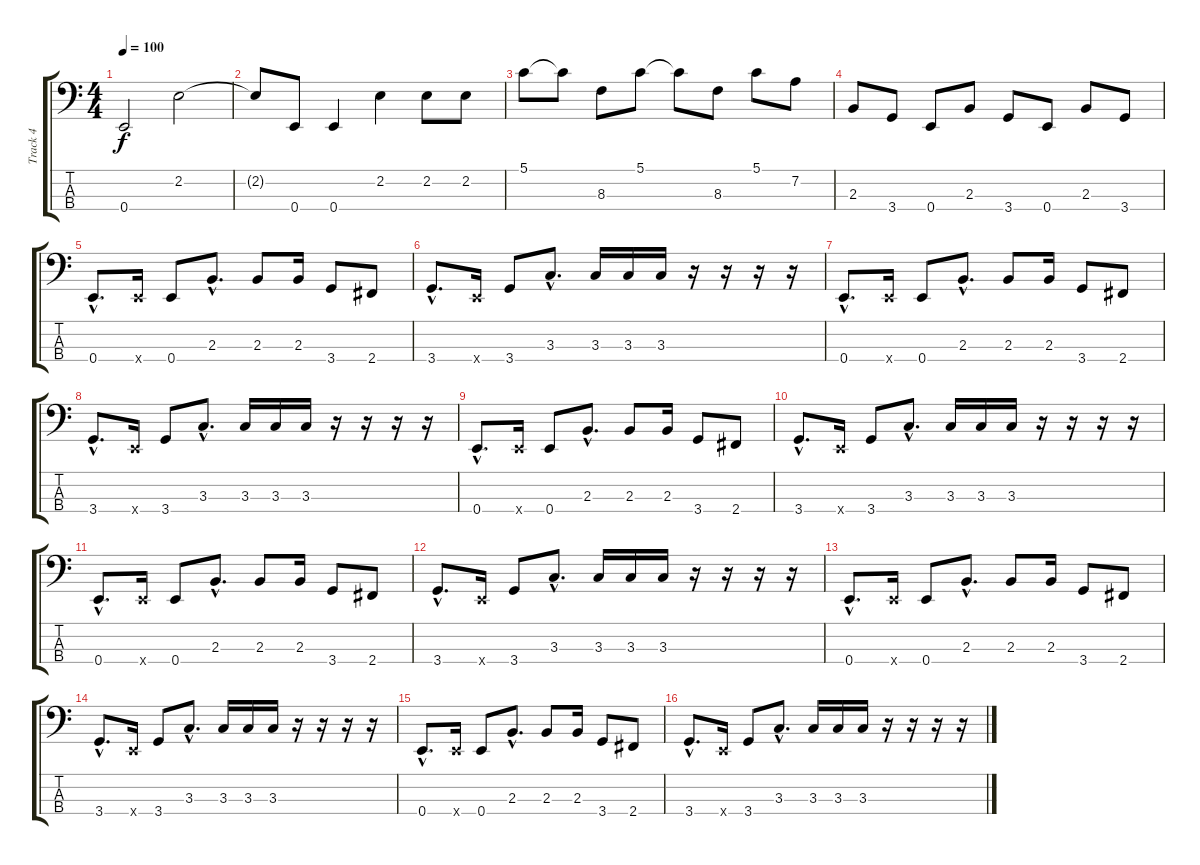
\track ("Track 4" "Track 4") {instrument electricbassfinger}
\staff {score tabs}
\tuning (G2 D2 A1 E1) {hide}
\ts (4 4)
\tempo 100
\clef f4
\ks c
0.4.2{dy f} 2.2.2 |
2.2{t}.8 0.4.8 0.4.4 2.2.4 2.2.8 2.2.8 |
5.1.8 5.1{t}.8 8.3.8 5.1.8 5.1{t}.8 8.3.8 5.1.8 7.2.8 |
2.3.8 3.4.8 0.4.8 2.3.8 3.4.8 0.4.8 2.3.8 3.4.8 |
0.4{hac}.8{d instrument slapbass2} 0.4{x}.16 0.4.8 2.3{hac}.8{d} 2.3.8 2.3.16 3.4.8 2.4.8 |
3.4{hac}.8{d} 0.4{x}.16 3.4.8 3.3{hac}.8{d} 3.3.16 3.3.16 3.3.16 r.16 r.16 r.16 r.16 |
0.4{hac}.8{d instrument slapbass2} 0.4{x}.16 0.4.8 2.3{hac}.8{d} 2.3.8 2.3.16 3.4.8 2.4.8 |
3.4{hac}.8{d} 0.4{x}.16 3.4.8 3.3{hac}.8{d} 3.3.16 3.3.16 3.3.16 r.16 r.16 r.16 r.16 |
0.4{hac}.8{d instrument slapbass2} 0.4{x}.16 0.4.8 2.3{hac}.8{d} 2.3.8 2.3.16 3.4.8 2.4.8 |
3.4{hac}.8{d} 0.4{x}.16 3.4.8 3.3{hac}.8{d} 3.3.16 3.3.16 3.3.16 r.16 r.16 r.16 r.16 |
0.4{hac}.8{d instrument slapbass2} 0.4{x}.16 0.4.8 2.3{hac}.8{d} 2.3.8 2.3.16 3.4.8 2.4.8 |
3.4{hac}.8{d} 0.4{x}.16 3.4.8 3.3{hac}.8{d} 3.3.16 3.3.16 3.3.16 r.16 r.16 r.16 r.16 |
0.4{hac}.8{d instrument slapbass2} 0.4{x}.16 0.4.8 2.3{hac}.8{d} 2.3.8 2.3.16 3.4.8 2.4.8 |
3.4{hac}.8{d} 0.4{x}.16 3.4.8 3.3{hac}.8{d} 3.3.16 3.3.16 3.3.16 r.16 r.16 r.16 r.16 |
0.4{hac}.8{d instrument slapbass2} 0.4{x}.16 0.4.8 2.3{hac}.8{d} 2.3.8 2.3.16 3.4.8 2.4.8 |
3.4{hac}.8{d} 0.4{x}.16 3.4.8 3.3{hac}.8{d} 3.3.16 3.3.16 3.3.16 r.16 r.16 r.16 r.16
